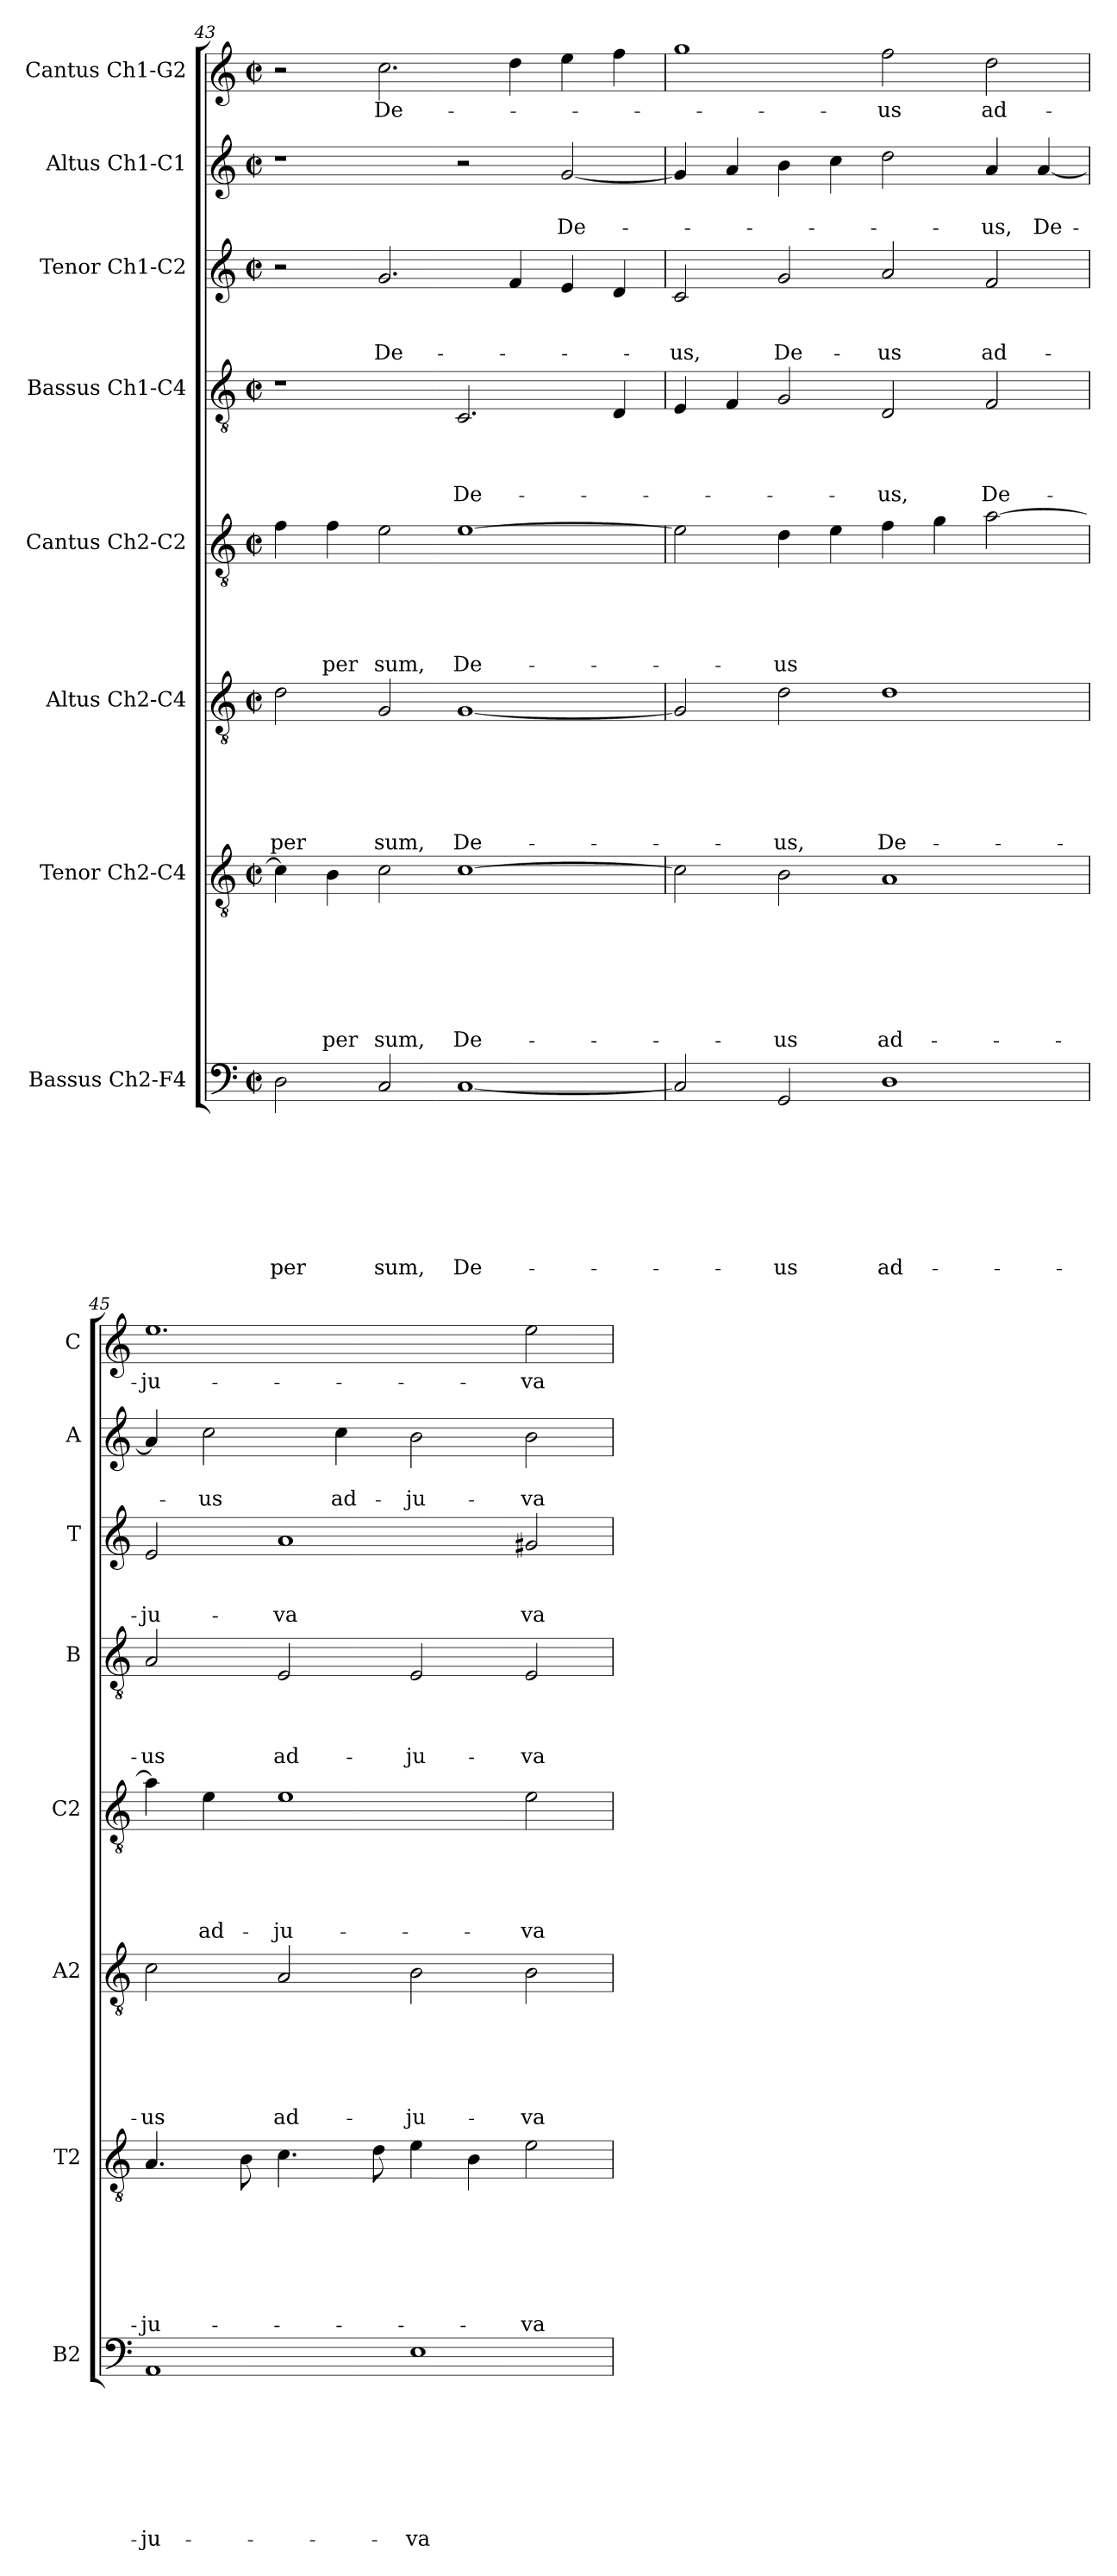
**kern	**text	**text	**text	**text	**text	**text	**text	**text	**kern	**text	**text	**text	**text	**text	**text	**text	**kern	**text	**text	**text	**text	**text	**text	**kern	**text	**text	**text	**text	**text	**kern	**text	**text	**text	**text	**kern	**text	**text	**text	**kern	**text	**text	**kern	**text
*part8	*part8	*part8	*part8	*part8	*part8	*part8	*part8	*part8	*part7	*part7	*part7	*part7	*part7	*part7	*part7	*part7	*part6	*part6	*part6	*part6	*part6	*part6	*part6	*part5	*part5	*part5	*part5	*part5	*part5	*part4	*part4	*part4	*part4	*part4	*part3	*part3	*part3	*part3	*part2	*part2	*part2	*part1	*part1
*staff8	*staff8	*staff8	*staff8	*staff8	*staff8	*staff8	*staff8	*staff8	*staff7	*staff7	*staff7	*staff7	*staff7	*staff7	*staff7	*staff7	*staff6	*staff6	*staff6	*staff6	*staff6	*staff6	*staff6	*staff5	*staff5	*staff5	*staff5	*staff5	*staff5	*staff4	*staff4	*staff4	*staff4	*staff4	*staff3	*staff3	*staff3	*staff3	*staff2	*staff2	*staff2	*staff1	*staff1
*I"Bassus Ch2-F4	*	*	*	*	*	*	*	*	*I"Tenor Ch2-C4	*	*	*	*	*	*	*	*I"Altus Ch2-C4	*	*	*	*	*	*	*I"Cantus Ch2-C2	*	*	*	*	*	*I"Bassus Ch1-C4	*	*	*	*	*I"Tenor Ch1-C2	*	*	*	*I"Altus Ch1-C1	*	*	*I"Cantus Ch1-G2	*
*I'B2	*	*	*	*	*	*	*	*	*I'T2	*	*	*	*	*	*	*	*I'A2	*	*	*	*	*	*	*I'C2	*	*	*	*	*	*I'B	*	*	*	*	*I'T	*	*	*	*I'A	*	*	*I'C	*
!!LO:PB:g=z
*clefF4	*	*	*	*	*	*	*	*	*clefGv2	*	*	*	*	*	*	*	*clefGv2	*	*	*	*	*	*	*clefGv2	*	*	*	*	*	*clefGv2	*	*	*	*	*clefG2	*	*	*	*clefG2	*	*	*clefG2	*
*k[]	*	*	*	*	*	*	*	*	*k[]	*	*	*	*	*	*	*	*k[]	*	*	*	*	*	*	*k[]	*	*	*	*	*	*k[]	*	*	*	*	*k[]	*	*	*	*k[]	*	*	*k[]	*
*C:	*	*	*	*	*	*	*	*	*C:	*	*	*	*	*	*	*	*C:	*	*	*	*	*	*	*C:	*	*	*	*	*	*C:	*	*	*	*	*C:	*	*	*	*C:	*	*	*C:	*
*M2/2	*	*	*	*	*	*	*	*	*M2/2	*	*	*	*	*	*	*	*M2/2	*	*	*	*	*	*	*M2/2	*	*	*	*	*	*M2/2	*	*	*	*	*M2/2	*	*	*	*M2/2	*	*	*M2/2	*
*met(c|)	*	*	*	*	*	*	*	*	*met(c|)	*	*	*	*	*	*	*	*met(c|)	*	*	*	*	*	*	*met(c|)	*	*	*	*	*	*met(c|)	*	*	*	*	*met(c|)	*	*	*	*met(c|)	*	*	*met(c|)	*
=43	=43	=43	=43	=43	=43	=43	=43	=43	=43	=43	=43	=43	=43	=43	=43	=43	=43	=43	=43	=43	=43	=43	=43	=43	=43	=43	=43	=43	=43	=43	=43	=43	=43	=43	=43	=43	=43	=43	=43	=43	=43	=43	=43
!	!	!	!	!	!	!	!	!LO:LY:b	!	!	!	!	!	!	!	!	!	!	!	!	!	!	!LO:LY:b	!	!	!	!	!	!	!	!	!	!	!	!	!	!	!	!	!	!	!	!
2D\	.	.	.	.	.	.	.	-per	4c\]	.	.	.	.	.	.	.	2d\	.	.	.	.	.	-per	4f\	.	.	.	.	.	1r	.	.	.	.	2r	.	.	.	1r	.	.	2r	.
!	!	!	!	!	!	!	!	!	!	!	!	!	!	!	!	!LO:LY:b	!	!	!	!	!	!	!	!	!	!	!	!	!LO:LY:b	!	!	!	!	!	!	!	!	!	!	!	!	!	!
.	.	.	.	.	.	.	.	.	4B\	.	.	.	.	.	.	-per	.	.	.	.	.	.	.	4f\	.	.	.	.	-per	.	.	.	.	.	.	.	.	.	.	.	.	.	.
!	!	!	!	!	!	!	!	!LO:LY:b	!	!	!	!	!	!	!	!LO:LY:b	!	!	!	!	!	!	!LO:LY:b	!	!	!	!	!	!LO:LY:b	!	!	!	!	!	!	!	!	!LO:LY:b	!	!	!	!	!LO:LY:b
2C/	.	.	.	.	.	.	.	sum,	2c\	.	.	.	.	.	.	sum,	2G/	.	.	.	.	.	sum,	2e\	.	.	.	.	sum,	.	.	.	.	.	2.g/	.	.	De-	.	.	.	2.cc\	De-
!	!	!	!	!	!	!	!	!LO:LY:b	!	!	!	!	!	!	!	!LO:LY:b	!	!	!	!	!	!	!LO:LY:b	!	!	!	!	!	!LO:LY:b	!	!	!	!	!LO:LY:b	!	!	!	!	!	!	!	!	!
[1C	.	.	.	.	.	.	.	De-	[1c	.	.	.	.	.	.	De-	[1G	.	.	.	.	.	De-	[1e	.	.	.	.	De-	2.C/	.	.	.	De-	.	.	.	.	2r	.	.	.	.
.	.	.	.	.	.	.	.	.	.	.	.	.	.	.	.	.	.	.	.	.	.	.	.	.	.	.	.	.	.	.	.	.	.	.	4f/	.	.	.	.	.	.	4dd\	.
!	!	!	!	!	!	!	!	!	!	!	!	!	!	!	!	!	!	!	!	!	!	!	!	!	!	!	!	!	!	!	!	!	!	!	!	!	!	!	!	!	!LO:LY:b	!	!
.	.	.	.	.	.	.	.	.	.	.	.	.	.	.	.	.	.	.	.	.	.	.	.	.	.	.	.	.	.	.	.	.	.	.	4e/	.	.	.	[2g/	.	De-	4ee\	.
.	.	.	.	.	.	.	.	.	.	.	.	.	.	.	.	.	.	.	.	.	.	.	.	.	.	.	.	.	.	4D/	.	.	.	.	4d/	.	.	.	.	.	.	4ff\	.
=44	=44	=44	=44	=44	=44	=44	=44	=44	=44	=44	=44	=44	=44	=44	=44	=44	=44	=44	=44	=44	=44	=44	=44	=44	=44	=44	=44	=44	=44	=44	=44	=44	=44	=44	=44	=44	=44	=44	=44	=44	=44	=44	=44
!	!	!	!	!	!	!	!	!	!	!	!	!	!	!	!	!	!	!	!	!	!	!	!	!	!	!	!	!	!	!	!	!	!	!	!	!	!	!LO:LY:b	!	!	!	!	!
2C/]	.	.	.	.	.	.	.	.	2c\]	.	.	.	.	.	.	.	2G/]	.	.	.	.	.	.	2e\]	.	.	.	.	.	4E/	.	.	.	.	2c/	.	.	-us,	4g/]	.	.	1gg	.
.	.	.	.	.	.	.	.	.	.	.	.	.	.	.	.	.	.	.	.	.	.	.	.	.	.	.	.	.	.	4F/	.	.	.	.	.	.	.	.	4a/	.	.	.	.
!	!	!	!	!	!	!	!	!LO:LY:b	!	!	!	!	!	!	!	!LO:LY:b	!	!	!	!	!	!	!LO:LY:b	!	!	!	!	!	!LO:LY:b	!	!	!	!	!	!	!	!	!LO:LY:b	!	!	!	!	!
2GG/	.	.	.	.	.	.	.	-us	2B\	.	.	.	.	.	.	-us	2d\	.	.	.	.	.	-us,	4d\	.	.	.	.	-us	2G/	.	.	.	.	2g/	.	.	De-	4b\	.	.	.	.
.	.	.	.	.	.	.	.	.	.	.	.	.	.	.	.	.	.	.	.	.	.	.	.	4e\	.	.	.	.	.	.	.	.	.	.	.	.	.	.	4cc\	.	.	.	.
!	!	!	!	!	!	!	!	!LO:LY:b	!	!	!	!	!	!	!	!LO:LY:b	!	!	!	!	!	!	!LO:LY:b	!	!	!	!	!	!	!	!	!	!	!LO:LY:b	!	!	!	!LO:LY:b	!	!	!	!	!LO:LY:b
1D	.	.	.	.	.	.	.	ad-	1A	.	.	.	.	.	.	ad-	1d	.	.	.	.	.	De-	4f\	.	.	.	.	.	2D/	.	.	.	-us,	2a/	.	.	-us	2dd\	.	.	2ff\	-us
.	.	.	.	.	.	.	.	.	.	.	.	.	.	.	.	.	.	.	.	.	.	.	.	4g\	.	.	.	.	.	.	.	.	.	.	.	.	.	.	.	.	.	.	.
!	!	!	!	!	!	!	!	!	!	!	!	!	!	!	!	!	!	!	!	!	!	!	!	!	!	!	!	!	!	!	!	!	!	!LO:LY:b	!	!	!	!LO:LY:b	!	!	!LO:LY:b	!	!LO:LY:b
.	.	.	.	.	.	.	.	.	.	.	.	.	.	.	.	.	.	.	.	.	.	.	.	[2a\	.	.	.	.	.	2F/	.	.	.	De-	2f/	.	.	ad-	4a/	.	-us,	2dd\	ad-
!	!	!	!	!	!	!	!	!	!	!	!	!	!	!	!	!	!	!	!	!	!	!	!	!	!	!	!	!	!	!	!	!	!	!	!	!	!	!	!	!	!LO:LY:b	!	!
.	.	.	.	.	.	.	.	.	.	.	.	.	.	.	.	.	.	.	.	.	.	.	.	.	.	.	.	.	.	.	.	.	.	.	.	.	.	.	[4a/	.	De-	.	.
=45	=45	=45	=45	=45	=45	=45	=45	=45	=45	=45	=45	=45	=45	=45	=45	=45	=45	=45	=45	=45	=45	=45	=45	=45	=45	=45	=45	=45	=45	=45	=45	=45	=45	=45	=45	=45	=45	=45	=45	=45	=45	=45	=45
!	!	!	!	!	!	!	!	!LO:LY:b	!	!	!	!	!	!	!	!LO:LY:b	!	!	!	!	!	!	!LO:LY:b	!	!	!	!	!	!	!	!	!	!	!LO:LY:b	!	!	!	!LO:LY:b	!	!	!	!	!LO:LY:b
1AA	.	.	.	.	.	.	.	-ju-	4.A/	.	.	.	.	.	.	-ju-	2c\	.	.	.	.	.	-us	4a\]	.	.	.	.	.	2A/	.	.	.	-us	2e/	.	.	-ju-	4a/]	.	.	1.ee	-ju-
!	!	!	!	!	!	!	!	!	!	!	!	!	!	!	!	!	!	!	!	!	!	!	!	!	!	!	!	!	!LO:LY:b	!	!	!	!	!	!	!	!	!	!	!	!LO:LY:b	!	!
.	.	.	.	.	.	.	.	.	.	.	.	.	.	.	.	.	.	.	.	.	.	.	.	4e\	.	.	.	.	ad-	.	.	.	.	.	.	.	.	.	2cc\	.	-us	.	.
.	.	.	.	.	.	.	.	.	8B\	.	.	.	.	.	.	.	.	.	.	.	.	.	.	.	.	.	.	.	.	.	.	.	.	.	.	.	.	.	.	.	.	.	.
!	!	!	!	!	!	!	!	!	!	!	!	!	!	!	!	!	!	!	!	!	!	!	!LO:LY:b	!	!	!	!	!	!LO:LY:b	!	!	!	!	!LO:LY:b	!	!	!	!LO:LY:b	!	!	!	!	!
.	.	.	.	.	.	.	.	.	4.c\	.	.	.	.	.	.	.	2A/	.	.	.	.	.	ad-	1e	.	.	.	.	-ju-	2E/	.	.	.	ad-	1a	.	.	-va	.	.	.	.	.
!	!	!	!	!	!	!	!	!	!	!	!	!	!	!	!	!	!	!	!	!	!	!	!	!	!	!	!	!	!	!	!	!	!	!	!	!	!	!	!	!	!LO:LY:b	!	!
.	.	.	.	.	.	.	.	.	.	.	.	.	.	.	.	.	.	.	.	.	.	.	.	.	.	.	.	.	.	.	.	.	.	.	.	.	.	.	4cc\	.	ad-	.	.
.	.	.	.	.	.	.	.	.	8d\	.	.	.	.	.	.	.	.	.	.	.	.	.	.	.	.	.	.	.	.	.	.	.	.	.	.	.	.	.	.	.	.	.	.
!	!	!	!	!	!	!	!	!LO:LY:b	!	!	!	!	!	!	!	!	!	!	!	!	!	!	!LO:LY:b	!	!	!	!	!	!	!	!	!	!	!LO:LY:b	!	!	!	!	!	!	!LO:LY:b	!	!
1E	.	.	.	.	.	.	.	-va	4e\	.	.	.	.	.	.	.	2B\	.	.	.	.	.	-ju-	.	.	.	.	.	.	2E/	.	.	.	-ju-	.	.	.	.	2b\	.	-ju-	.	.
.	.	.	.	.	.	.	.	.	4B\	.	.	.	.	.	.	.	.	.	.	.	.	.	.	.	.	.	.	.	.	.	.	.	.	.	.	.	.	.	.	.	.	.	.
!	!	!	!	!	!	!	!	!	!	!	!	!	!	!	!	!LO:LY:b	!	!	!	!	!	!	!LO:LY:b	!	!	!	!	!	!LO:LY:b	!	!	!	!	!LO:LY:b	!	!	!	!LO:LY:b	!	!	!LO:LY:b	!	!LO:LY:b
.	.	.	.	.	.	.	.	.	2e\	.	.	.	.	.	.	-va	2B\	.	.	.	.	.	-va	2e\	.	.	.	.	-va	2E/	.	.	.	-va	2g#X/	.	.	va	2b\	.	-va	2ee\	-va
=	=	=	=	=	=	=	=	=	=	=	=	=	=	=	=	=	=	=	=	=	=	=	=	=	=	=	=	=	=	=	=	=	=	=	=	=	=	=	=	=	=	=	=
*-	*-	*-	*-	*-	*-	*-	*-	*-	*-	*-	*-	*-	*-	*-	*-	*-	*-	*-	*-	*-	*-	*-	*-	*-	*-	*-	*-	*-	*-	*-	*-	*-	*-	*-	*-	*-	*-	*-	*-	*-	*-	*-	*-
